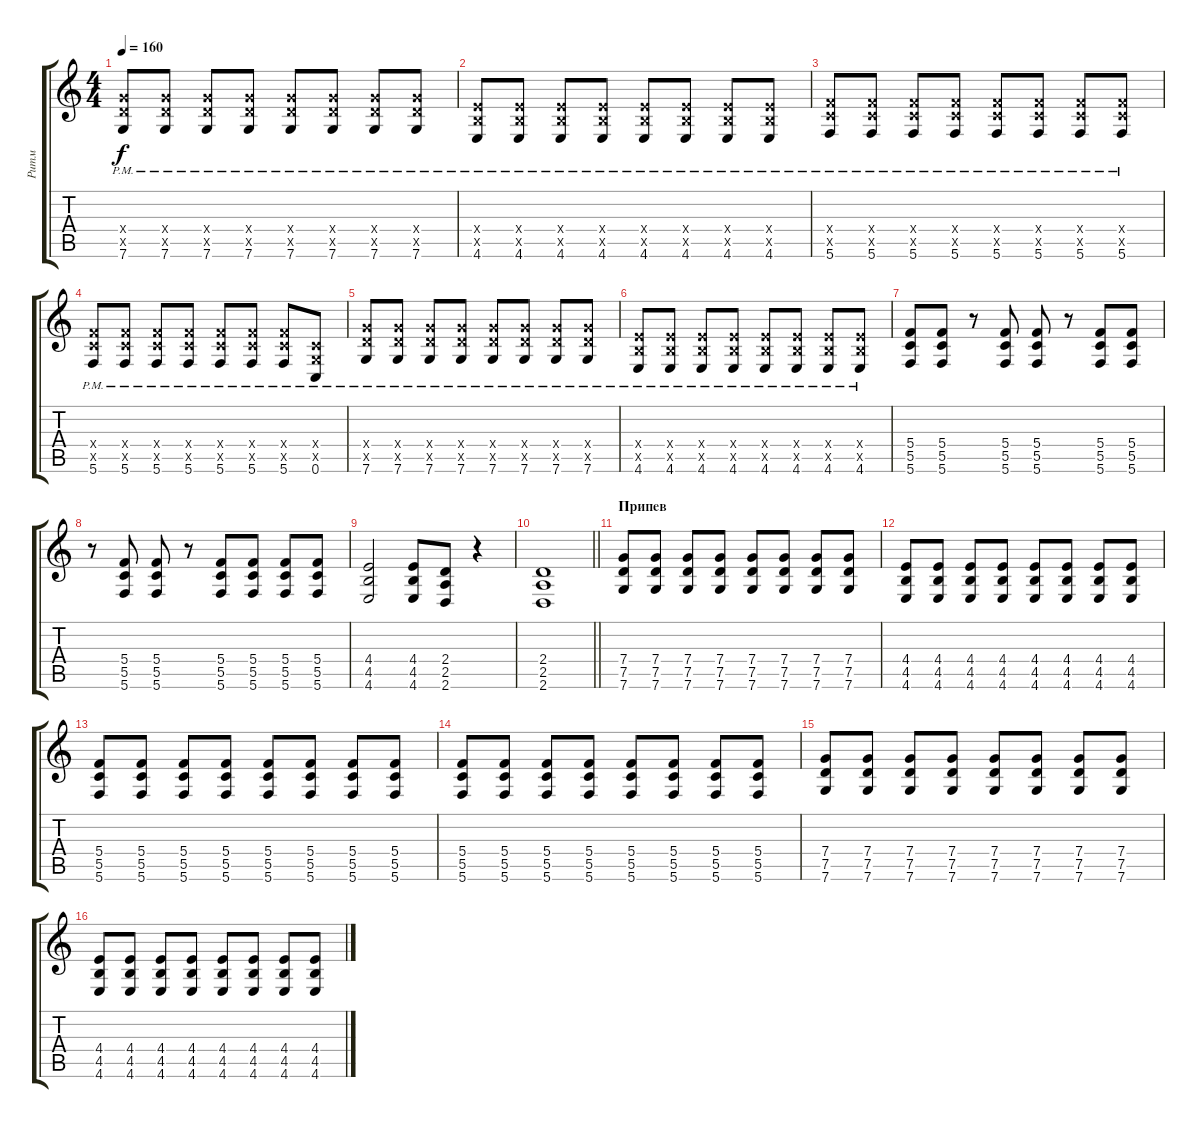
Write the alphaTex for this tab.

\track ("Ритм" "Ритм") {instrument distortionguitar}
\staff {score tabs}
\tuning (D4 A3 F3 C3 G2 C2) {hide}
\ts (4 4)
\tempo 160
\clef g2
\ks c
(7.4{x} 7.5{x} 7.6{pm}).8{dy f} (7.4{x} 7.5{x} 7.6{pm}).8 (7.4{x} 7.5{x} 7.6{pm}).8 (7.4{x} 7.5{x} 7.6{pm}).8 (7.4{x} 7.5{x} 7.6{pm}).8 (7.4{x} 7.5{x} 7.6{pm}).8 (7.4{x} 7.5{x} 7.6{pm}).8 (7.4{x} 7.5{x} 7.6{pm}).8 |
(4.4{x} 4.5{x} 4.6{pm}).8 (4.4{x} 4.5{x} 4.6{pm}).8 (4.4{x} 4.5{x} 4.6{pm}).8 (4.4{x} 4.5{x} 4.6{pm}).8 (4.4{x} 4.5{x} 4.6{pm}).8 (4.4{x} 4.5{x} 4.6{pm}).8 (4.4{x} 4.5{x} 4.6{pm}).8 (4.4{x} 4.5{x} 4.6{pm}).8 |
(5.4{x} 5.5{x} 5.6{pm}).8 (5.4{x} 5.5{x} 5.6{pm}).8 (5.4{x} 5.5{x} 5.6{pm}).8 (5.4{x} 5.5{x} 5.6{pm}).8 (5.4{x} 5.5{x} 5.6{pm}).8 (5.4{x} 5.5{x} 5.6{pm}).8 (5.4{x} 5.5{x} 5.6{pm}).8 (5.4{x} 5.5{x} 5.6{pm}).8 |
(5.4{x} 5.5{x} 5.6{pm}).8 (5.4{x} 5.5{x} 5.6{pm}).8 (5.4{x} 5.5{x} 5.6{pm}).8 (5.4{x} 5.5{x} 5.6{pm}).8 (5.4{x} 5.5{x} 5.6{pm}).8 (5.4{x} 5.5{x} 5.6{pm}).8 (5.4{x} 5.5{x} 5.6{pm}).8 (0.4{x} 0.5{x} 0.6{pm}).8 |
(7.4{x} 7.5{x} 7.6{pm}).8 (7.4{x} 7.5{x} 7.6{pm}).8 (7.4{x} 7.5{x} 7.6{pm}).8 (7.4{x} 7.5{x} 7.6{pm}).8 (7.4{x} 7.5{x} 7.6{pm}).8 (7.4{x} 7.5{x} 7.6{pm}).8 (7.4{x} 7.5{x} 7.6{pm}).8 (7.4{x} 7.5{x} 7.6{pm}).8 |
(4.4{x} 4.5{x} 4.6{pm}).8 (4.4{x} 4.5{x} 4.6{pm}).8 (4.4{x} 4.5{x} 4.6{pm}).8 (4.4{x} 4.5{x} 4.6{pm}).8 (4.4{x} 4.5{x} 4.6{pm}).8 (4.4{x} 4.5{x} 4.6{pm}).8 (4.4{x} 4.5{x} 4.6{pm}).8 (4.4{x} 4.5{x} 4.6{pm}).8 |
(5.4 5.5 5.6).8{balance 3} (5.4 5.5 5.6).8 r.8 (5.4 5.5 5.6).8{balance 13} (5.4 5.5 5.6).8 r.8 (5.4 5.5 5.6).8{balance 3} (5.4 5.5 5.6).8 |
r.8{balance 13} (5.4 5.5 5.6).8 (5.4 5.5 5.6).8 r.8{balance 8} (5.4 5.5 5.6).8 (5.4 5.5 5.6).8 (5.4 5.5 5.6).8 (5.4 5.5 5.6).8 |
(4.4 4.5 4.6).2 (4.4 4.5 4.6).8 (2.4 2.5 2.6).8 r.4 |
\barLineRight lightlight
(2.4 2.5 2.6).1 |
\section ("" "Припев")
(7.4 7.5 7.6).8 (7.4 7.5 7.6).8 (7.4 7.5 7.6).8 (7.4 7.5 7.6).8 (7.4 7.5 7.6).8 (7.4 7.5 7.6).8 (7.4 7.5 7.6).8 (7.4 7.5 7.6).8 |
(4.4 4.5 4.6).8 (4.4 4.5 4.6).8 (4.4 4.5 4.6).8 (4.4 4.5 4.6).8 (4.4 4.5 4.6).8 (4.4 4.5 4.6).8 (4.4 4.5 4.6).8 (4.4 4.5 4.6).8 |
(5.4 5.5 5.6).8 (5.4 5.5 5.6).8 (5.4 5.5 5.6).8 (5.4 5.5 5.6).8 (5.4 5.5 5.6).8 (5.4 5.5 5.6).8 (5.4 5.5 5.6).8 (5.4 5.5 5.6).8 |
(5.4 5.5 5.6).8 (5.4 5.5 5.6).8 (5.4 5.5 5.6).8 (5.4 5.5 5.6).8 (5.4 5.5 5.6).8 (5.4 5.5 5.6).8 (5.4 5.5 5.6).8 (5.4 5.5 5.6).8 |
(7.4 7.5 7.6).8 (7.4 7.5 7.6).8 (7.4 7.5 7.6).8 (7.4 7.5 7.6).8 (7.4 7.5 7.6).8 (7.4 7.5 7.6).8 (7.4 7.5 7.6).8 (7.4 7.5 7.6).8 |
(4.4 4.5 4.6).8 (4.4 4.5 4.6).8 (4.4 4.5 4.6).8 (4.4 4.5 4.6).8 (4.4 4.5 4.6).8 (4.4 4.5 4.6).8 (4.4 4.5 4.6).8 (4.4 4.5 4.6).8
